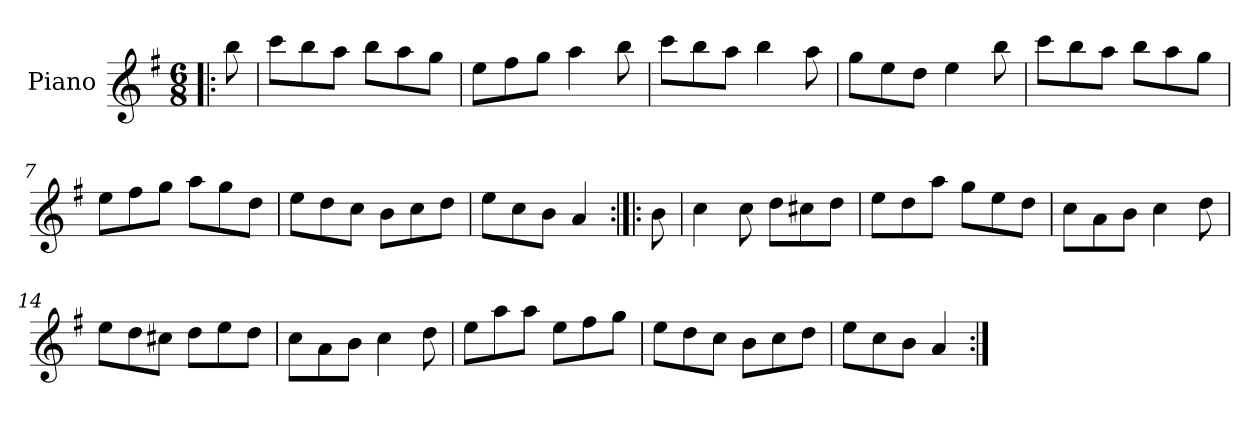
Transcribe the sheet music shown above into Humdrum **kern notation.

**kern
*part1
*staff1
*I"Piano
*I'Pno
*clefG2
*k[f#]
*A:dor
*M6/8
=1!|:
8bb\
=2
8ccc\L
8bb\
8aa\J
8bb\L
8aa\
8gg\J
=3
8ee\L
8ff#\
8gg\J
4aa\
8bb\
=4
8ccc\L
8bb\
8aa\J
4bb\
8aa\
=5
8gg\L
8ee\
8dd\J
4ee\
8bb\
=6
8ccc\L
8bb\
8aa\J
8bb\L
8aa\
8gg\J
=7
8ee\L
8ff#\
8gg\J
8aa\L
8gg\
8dd\J
=8
8ee\L
8dd\
8cc\J
8b\L
8cc\
8dd\J
=9
8ee\L
8cc\
8b\J
4a/
=10:|!|:
8b\
=11
4cc\
8cc\
8dd\L
8cc#X\
8dd\J
=12
8ee\L
8dd\
8aa\J
8gg\L
8ee\
8dd\J
=13
8cc\L
8a\
8b\J
4cc\
8dd\
=14
8ee\L
8dd\
8cc#X\J
8dd\L
8ee\
8dd\J
=15
8cc\L
8a\
8b\J
4cc\
8dd\
=16
8ee\L
8aa\
8aa\J
8ee\L
8ff#\
8gg\J
=17
8ee\L
8dd\
8cc\J
8b\L
8cc\
8dd\J
=18
8ee\L
8cc\
8b\J
4a/
=:|!
*-
